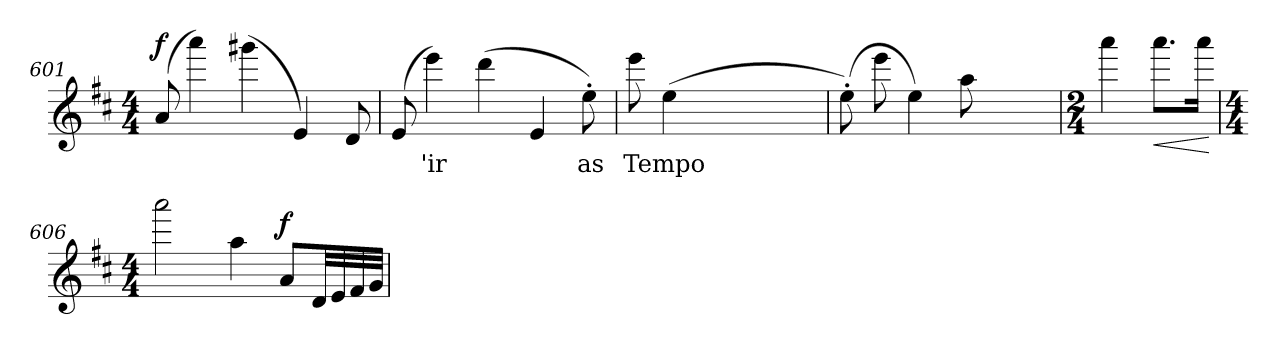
**kern	**text	**dynam
*part1	*part1	*part1
*staff1	*staff1	*staff1
*clefG2	*	*
*k[f#c#]	*	*
*M4/4	*	*
=601	=601	=601
!	!	!LO:DY:b
(>8a/	.	f
4aaa\)	.	.
(>4ggg#X\	.	.
4e/)	.	.
8d/	.	.
=602	=602	=602
(>8e/	.	.
4eee\)	'ir	.
(>4ddd\	.	.
4e/	.	.
8ee'\)	as	.
=603	=603	=603
8eee\	Tempo	.
(>4ee\	.	.
2ryy	.	.
8ryy	.	.
=604	=604	=604
(>8ee'\)	.	.
8eee\	.	.
4ee\)	.	.
8aa\	.	.
4.ryy	.	.
=605	=605	=605
*M2/4	*	*
4aaa\	.	.
!	!	!LO:HP:b
8.aaa\L	.	<
16aaa\Jk	.	.
.	.	[
=606	=606	=606
*M4/4	*	*
2aaa\	.	.
4aa\	.	.
!	!	!LO:DY:b
8a/L	.	f
32d/LL	.	.
32e/	.	.
32f#/	.	.
32g/JJJ	.	.
=	=	=
*-	*-	*-
